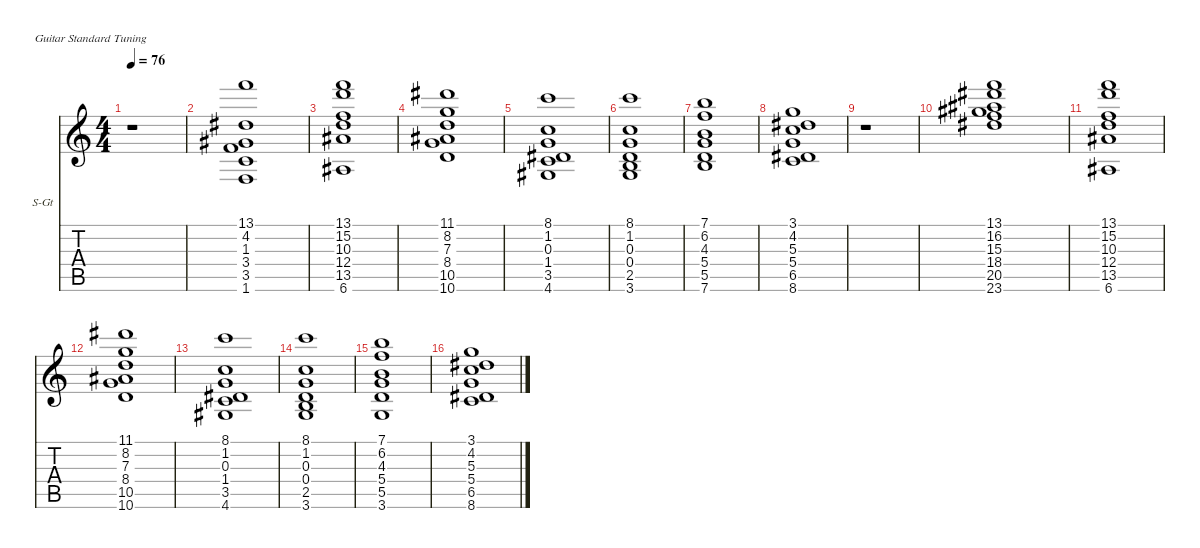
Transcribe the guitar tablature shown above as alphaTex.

\hideDynamics
\bracketExtendMode nobrackets
\firstSystemTrackNameOrientation horizontal
\otherSystemsTrackNameOrientation horizontal
\track ("Synth" "S-Gt") {instrument stringensemble1}
\staff {score tabs}
\tuning (E4 B3 G3 D3 A2 E2)
\displaytranspose 12
\ts (4 4)
\tempo 76
\clef g2
\ks c
r.1{dy f beam Down} |
(13.1 4.2{acc #} 1.3{acc #} 3.4 3.5 1.6).1{beam Down} |
(13.1 15.2 10.3 12.4 13.5{acc #} 6.6{acc #}).1{beam Down} |
(11.1{acc #} 8.2 7.3 8.4{acc #} 10.5 10.6).1{beam Down} |
(8.1 1.2 0.3 1.4{acc #} 3.5 4.6{acc #}).1{beam Up} |
(8.1 1.2 0.3 0.4 2.5 3.6).1{beam Up} |
(7.1 6.2 4.3 5.4 5.5 7.6).1{beam Down} |
(3.1 4.2{acc #} 5.3 5.4 6.5{acc #} 8.6).1{beam Up} |
r.1{beam Down} |
(13.1 16.2{acc #} 15.3{acc #} 18.4{acc #} 20.5 23.6{acc #}).1{beam Down} |
(13.1 15.2 10.3 12.4 13.5{acc #} 6.6{acc #}).1{beam Down} |
(11.1{acc #} 8.2 7.3 8.4{acc #} 10.5 10.6).1{beam Down} |
(8.1 1.2 0.3 1.4{acc #} 3.5 4.6{acc #}).1{beam Up} |
(8.1 1.2 0.3 0.4 2.5 3.6).1{beam Up} |
(7.1 6.2 4.3 5.4 5.5 3.6).1{beam Up} |
(3.1 4.2{acc #} 5.3 5.4 6.5{acc #} 8.6).1{beam Up}
